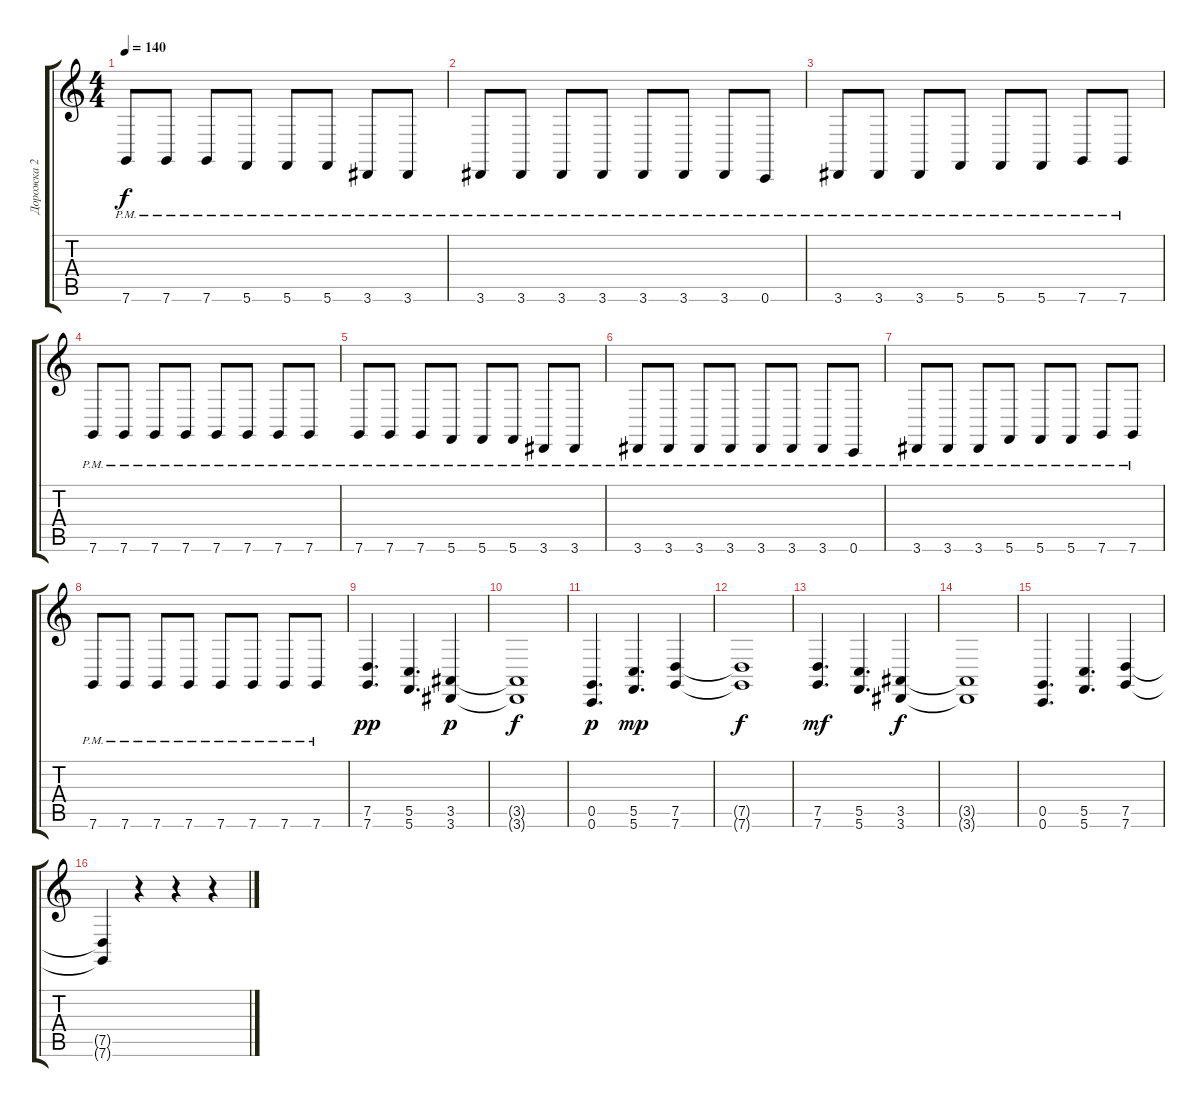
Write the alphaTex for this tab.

\track ("Дорожка 2" "Дорожка 2") {instrument lead2sawtooth}
\staff {score tabs}
\tuning (D4 A3 F3 C3 G2 C2) {hide}
\ts (4 4)
\tempo 140
\clef g2
\ks c
7.6{pm}.8{dy f} 7.6{pm}.8 7.6{pm}.8 5.6{pm}.8 5.6{pm}.8 5.6{pm}.8 3.6{pm}.8 3.6{pm}.8 |
3.6{pm}.8 3.6{pm}.8 3.6{pm}.8 3.6{pm}.8 3.6{pm}.8 3.6{pm}.8 3.6{pm}.8 0.6{pm}.8 |
3.6{pm}.8 3.6{pm}.8 3.6{pm}.8 5.6{pm}.8 5.6{pm}.8 5.6{pm}.8 7.6{pm}.8 7.6{pm}.8 |
7.6{pm}.8 7.6{pm}.8 7.6{pm}.8 7.6{pm}.8 7.6{pm}.8 7.6{pm}.8 7.6{pm}.8 7.6{pm}.8 |
7.6{pm}.8 7.6{pm}.8 7.6{pm}.8 5.6{pm}.8 5.6{pm}.8 5.6{pm}.8 3.6{pm}.8 3.6{pm}.8 |
3.6{pm}.8 3.6{pm}.8 3.6{pm}.8 3.6{pm}.8 3.6{pm}.8 3.6{pm}.8 3.6{pm}.8 0.6{pm}.8 |
3.6{pm}.8 3.6{pm}.8 3.6{pm}.8 5.6{pm}.8 5.6{pm}.8 5.6{pm}.8 7.6{pm}.8 7.6{pm}.8 |
7.6{pm}.8 7.6{pm}.8 7.6{pm}.8 7.6{pm}.8 7.6{pm}.8 7.6{pm}.8 7.6{pm}.8 7.6{pm}.8 |
(7.5 7.6).4{d dy pp} (5.5 5.6).4{d} (3.5 3.6).4{dy p} |
(3.5{t} 3.6{t}).1{dy f} |
(0.5 0.6).4{d dy p} (5.5 5.6).4{d dy mp} (7.5 7.6).4 |
(7.5{t} 7.6{t}).1{dy f} |
(7.5 7.6).4{d dy mf} (5.5 5.6).4{d} (3.5 3.6).4{dy f} |
(3.5{t} 3.6{t}).1 |
(0.5 0.6).4{d} (5.5 5.6).4{d} (7.5 7.6).4 |
(7.5{t} 7.6{t}).4 r.4 r.4 r.4
